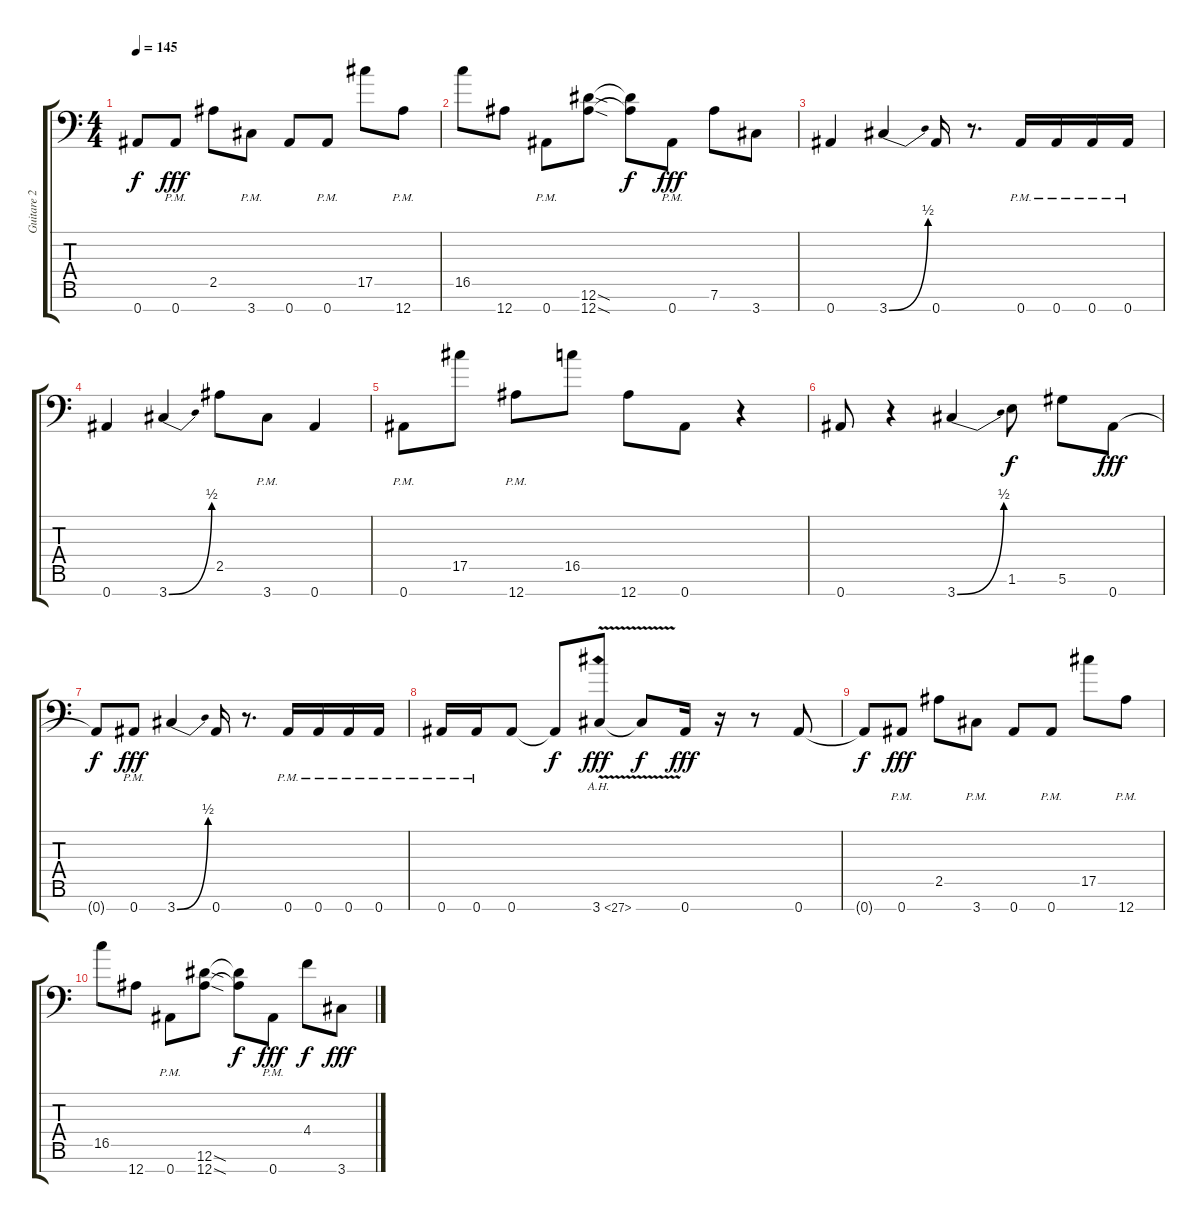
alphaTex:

\track ("Guitare 2" "Guitare 2") {instrument distortionguitar}
\staff {score tabs}
\tuning (Eb4 Bb3 Gb3 Db3 Ab2 Eb2 Bb1) {hide}
\ts (4 4)
\tempo 145
\clef f4
\ks c
0.7{t}.8{dy f} 0.7{pm}.8{dy fff} 2.5.8 3.7{pm}.8 0.7.8 0.7{pm}.8 17.5.8 12.7{pm}.8 |
16.5.8 12.7.8 0.7{pm}.8 (12.6{sod} 12.7{sod}).8 (12.6{t} 12.7{t}).8{dy f} 0.7{pm}.8{dy fff} 7.6.8 3.7.8 |
0.7.4 3.7{be (bend 0 0 60 2)}.4 0.7.16 r.8{d} 0.7{pm}.16 0.7{pm}.16 0.7{pm}.16 0.7{pm}.16 |
0.7.4 3.7{be (bend 0 0 60 2)}.4 2.5.8 3.7{pm}.8 0.7.4 |
0.7{pm}.8 17.5.8 12.7{pm}.8 16.5.8 12.7.8 0.7.8 r.4 |
0.7.8 r.4 3.7{be (bend 0 0 60 2)}.4 1.6.8{dy f} 5.6.8 0.7.8{dy fff} |
0.7{t}.8{dy f} 0.7{pm}.8{dy fff} 3.7{be (bend 0 0 60 2)}.4 0.7.16 r.8{d} 0.7{pm}.16 0.7{pm}.16 0.7{pm}.16 0.7{pm}.16 |
0.7{pm}.16 0.7{pm}.16 0.7.8 0.7{t}.8{dy f} 3.7{ah 24 v}.8{dy fff} 3.7{t}.8{dy f} 0.7.16{dy fff} r.16 r.8 0.7.8 |
0.7{t}.8{dy f} 0.7{pm}.8{dy fff} 2.5.8 3.7{pm}.8 0.7.8 0.7{pm}.8 17.5.8 12.7{pm}.8 |
16.5.8 12.7.8 0.7{pm}.8 (12.6{sod} 12.7{sod}).8 (12.6{t} 12.7{t}).8{dy f} 0.7{pm}.8{dy fff} 4.4.8{dy f} 3.7.8{dy fff}
